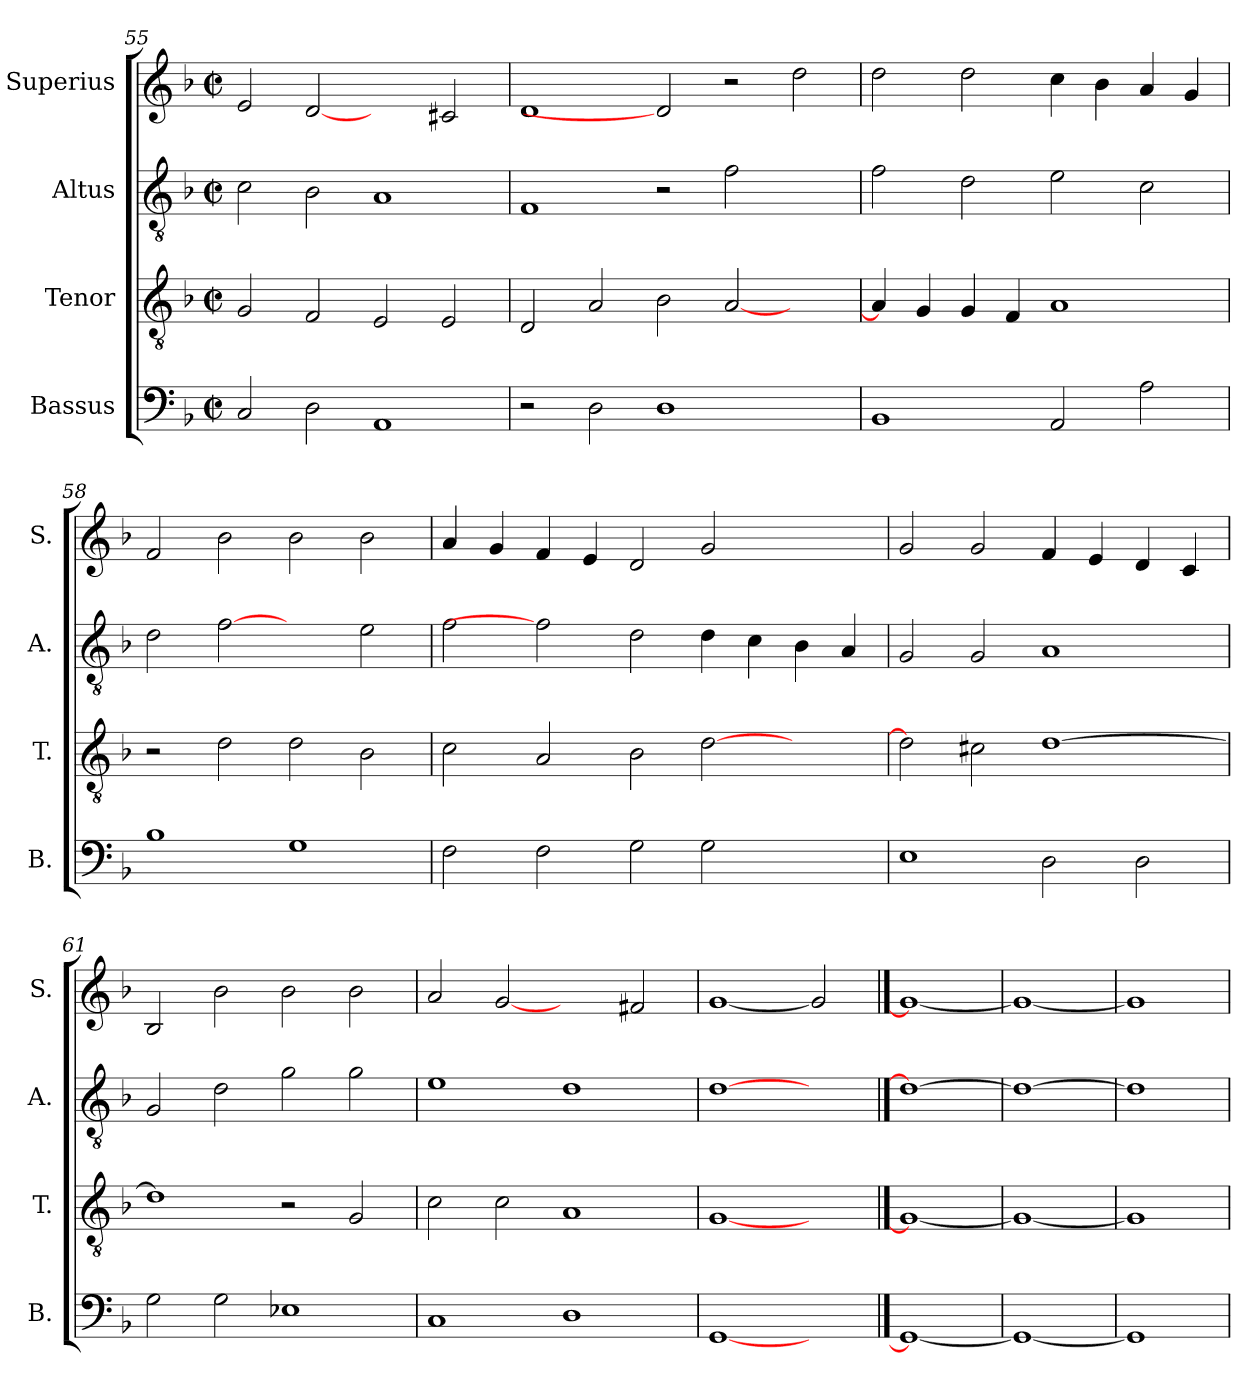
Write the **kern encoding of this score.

**kern	**kern	**kern	**kern
*part4	*part3	*part2	*part1
*staff4	*staff3	*staff2	*staff1
*I"Bassus	*I"Tenor	*I"Altus	*I"Superius
*I'B.	*I'T.	*I'A.	*I'S.
*clefF4	*clefGv2	*clefGv2	*clefG2
*	*ITrd7c12	*ITrd7c12	*
*k[b-]	*k[b-]	*k[b-]	*k[b-]
*F:	*F:	*F:	*F:
*M2/2	*M2/2	*M2/2	*M2/2
*met(c|)	*met(c|)	*met(c|)	*met(c|)
=55	=55	=55	=55
2Ci/	2GGi/	2Ci\	2ei/
2Di\	2FFi/	2BB-i\	[2di
1AAi	2EEi/	1AAi	2ryy
.	2EEi/	.	2c#Xi/
=56	=56	=56	=56
2r	2DDi/	1FFi	1di
2Di\	2AAi/	.	.
1Di	2BB-i\	2r	2di]
.	[<2AAi/	2Fi\	2r
2ryy	2ryy	2ryy	2ddi\
=57	=57	=57	=57
1BB-i	4AAi/]	2Fi\	2ddi\
.	4GGi/	.	.
.	4GGi/	2Di\	2ddi\
.	4FFi/	.	.
2AAi/	1AAi	2Ei\	4cci\
.	.	.	4b-i\
2Ai\	.	2Ci\	4ai/
.	.	.	4gi/
!!LO:PB:g=z
=58	=58	=58	=58
1B-i	2r	2Di\	2fi/
.	2Di\	[2Fi	2b-i\
1Gi	2Di\	2ryy	2b-i\
.	2BB-i\	2Ei\	2b-i\
=59	=59	=59	=59
2Fi\	2Ci\	2Fi\	4ai/
.	.	.	4gi/
2Fi\	2AAi/	2Fi]	4fi/
.	.	.	4ei/
2Gi\	2BB-i\	2Di\	2di/
2Gi\	[>2Di\	4Di\	2gi/
.	.	4Ci\	.
2ryy	2ryy	4BB-i\	2ryy
.	.	4AAi/	.
=60	=60	=60	=60
1Ei	2Di\]	2GGi/	2gi/
.	2C#Xi\	2GGi/	2gi/
2Di\	[>1Di	1AAi	4fi/
.	.	.	4ei/
2Di\	.	.	4di/
.	.	.	4ci/
!!LO:LB:g=z
=61	=61	=61	=61
2Gi\	1Di]	2GGi/	2B-i/
2Gi\	.	2Di\	2b-i\
1E-Xi	2r	2Gi\	2b-i\
.	2GGi/	2Gi\	2b-i\
=62	=62	=62	=62
1Ci	2Ci\	1Ei	2ai/
.	2Ci\	.	[2gi
1Di	1AAi	1Di	2ryy
.	.	.	2f#Xi/
=63	=63	=63	=63
[1GGi	[1GGi	[1Di	[1gi
2ryy	2ryy	2ryy	2gi]
==64	==64	==64	==64
1GGi_	1GGi_	1Di_	1gi_
=65	=65	=65	=65
1GGi_	1GGi_	1Di_	1gi_
=66	=66	=66	=66
1GGi]	1GGi]	1Di]	1gi]
=	=	=	=
*-	*-	*-	*-
